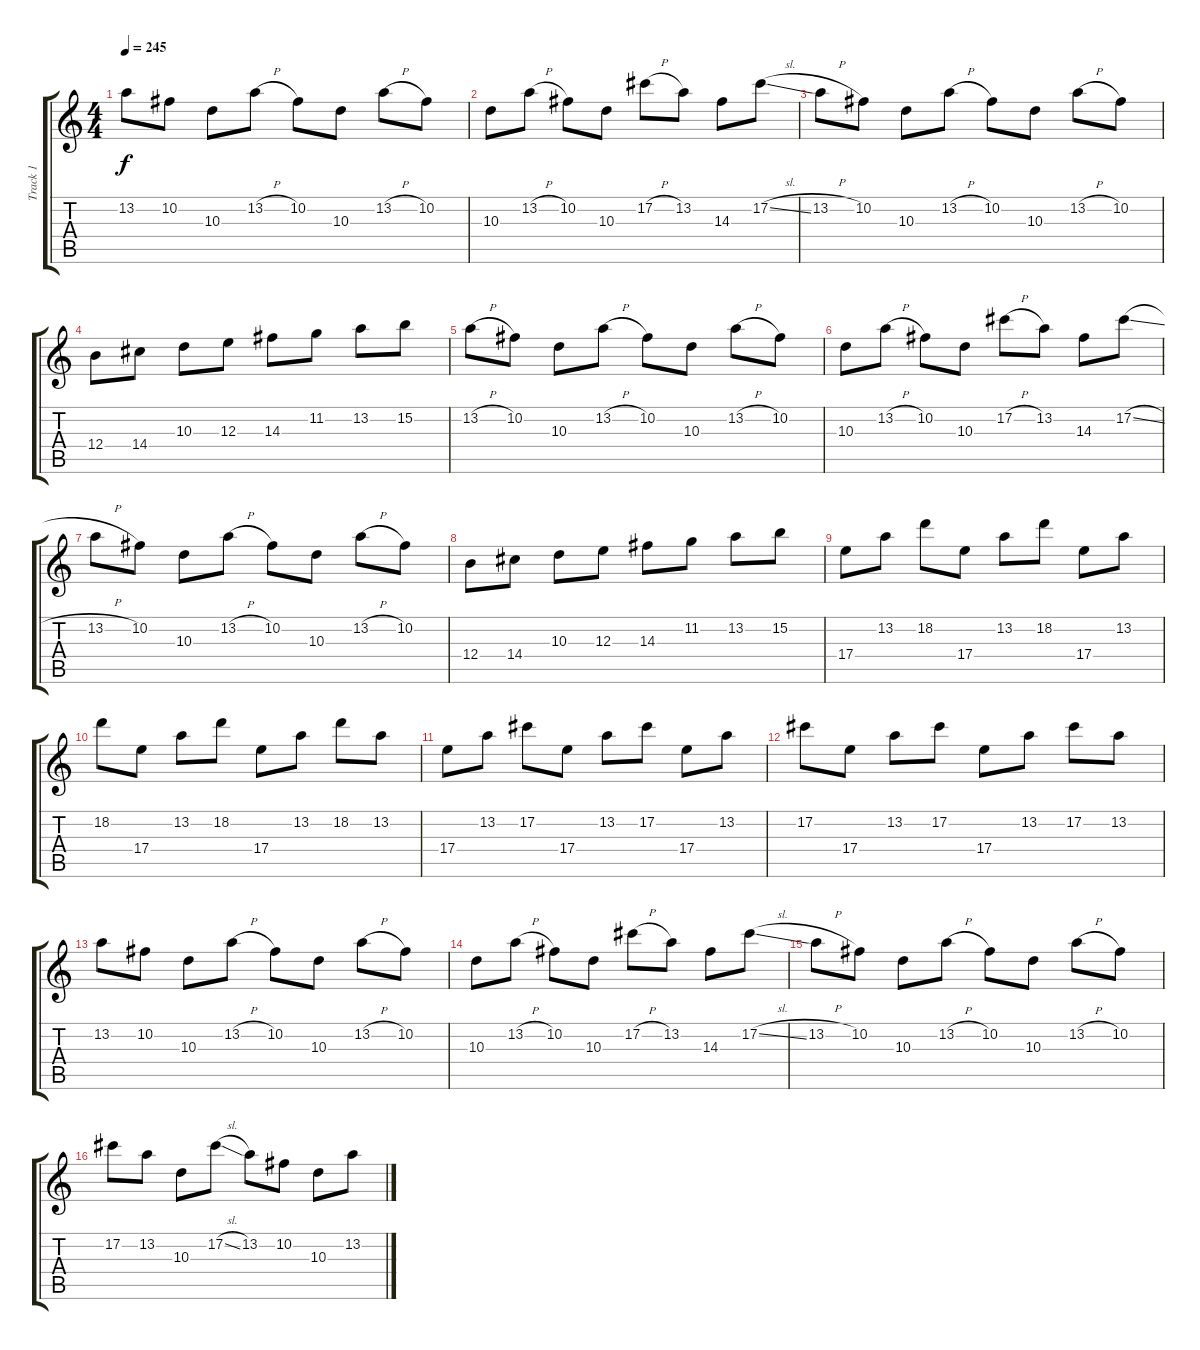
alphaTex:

\track ("Track 1" "Track 1") {instrument distortionguitar}
\staff {score tabs}
\tuning (Db4 Ab3 E3 B2 Gb2 B1) {hide}
\ts (4 4)
\tempo 245
\clef g2
\ks c
13.2.8{dy f} 10.2.8 10.3.8 13.2{h}.8 10.2.8 10.3.8 13.2{h}.8 10.2.8 |
10.3.8 13.2{h}.8 10.2.8 10.3.8 17.2{h}.8 13.2.8 14.3.8 17.2{sl}.8 |
13.2{h}.8 10.2.8 10.3.8 13.2{h}.8 10.2.8 10.3.8 13.2{h}.8 10.2.8 |
12.4.8 14.4.8 10.3.8 12.3.8 14.3.8 11.2.8 13.2.8 15.2.8 |
13.2{h}.8 10.2.8 10.3.8 13.2{h}.8 10.2.8 10.3.8 13.2{h}.8 10.2.8 |
10.3.8 13.2{h}.8 10.2.8 10.3.8 17.2{h}.8 13.2.8 14.3.8 17.2{sl}.8 |
13.2{h}.8 10.2.8 10.3.8 13.2{h}.8 10.2.8 10.3.8 13.2{h}.8 10.2.8 |
12.4.8 14.4.8 10.3.8 12.3.8 14.3.8 11.2.8 13.2.8 15.2.8 |
17.4.8 13.2.8 18.2.8 17.4.8 13.2.8 18.2.8 17.4.8 13.2.8 |
18.2.8 17.4.8 13.2.8 18.2.8 17.4.8 13.2.8 18.2.8 13.2.8 |
17.4.8 13.2.8 17.2.8 17.4.8 13.2.8 17.2.8 17.4.8 13.2.8 |
17.2.8 17.4.8 13.2.8 17.2.8 17.4.8 13.2.8 17.2.8 13.2.8 |
13.2.8 10.2.8 10.3.8 13.2{h}.8 10.2.8 10.3.8 13.2{h}.8 10.2.8 |
10.3.8 13.2{h}.8 10.2.8 10.3.8 17.2{h}.8 13.2.8 14.3.8 17.2{sl}.8 |
13.2{h}.8 10.2.8 10.3.8 13.2{h}.8 10.2.8 10.3.8 13.2{h}.8 10.2.8 |
17.2.8 13.2.8 10.3.8 17.2{sl}.8 13.2.8 10.2.8 10.3.8 13.2.8
